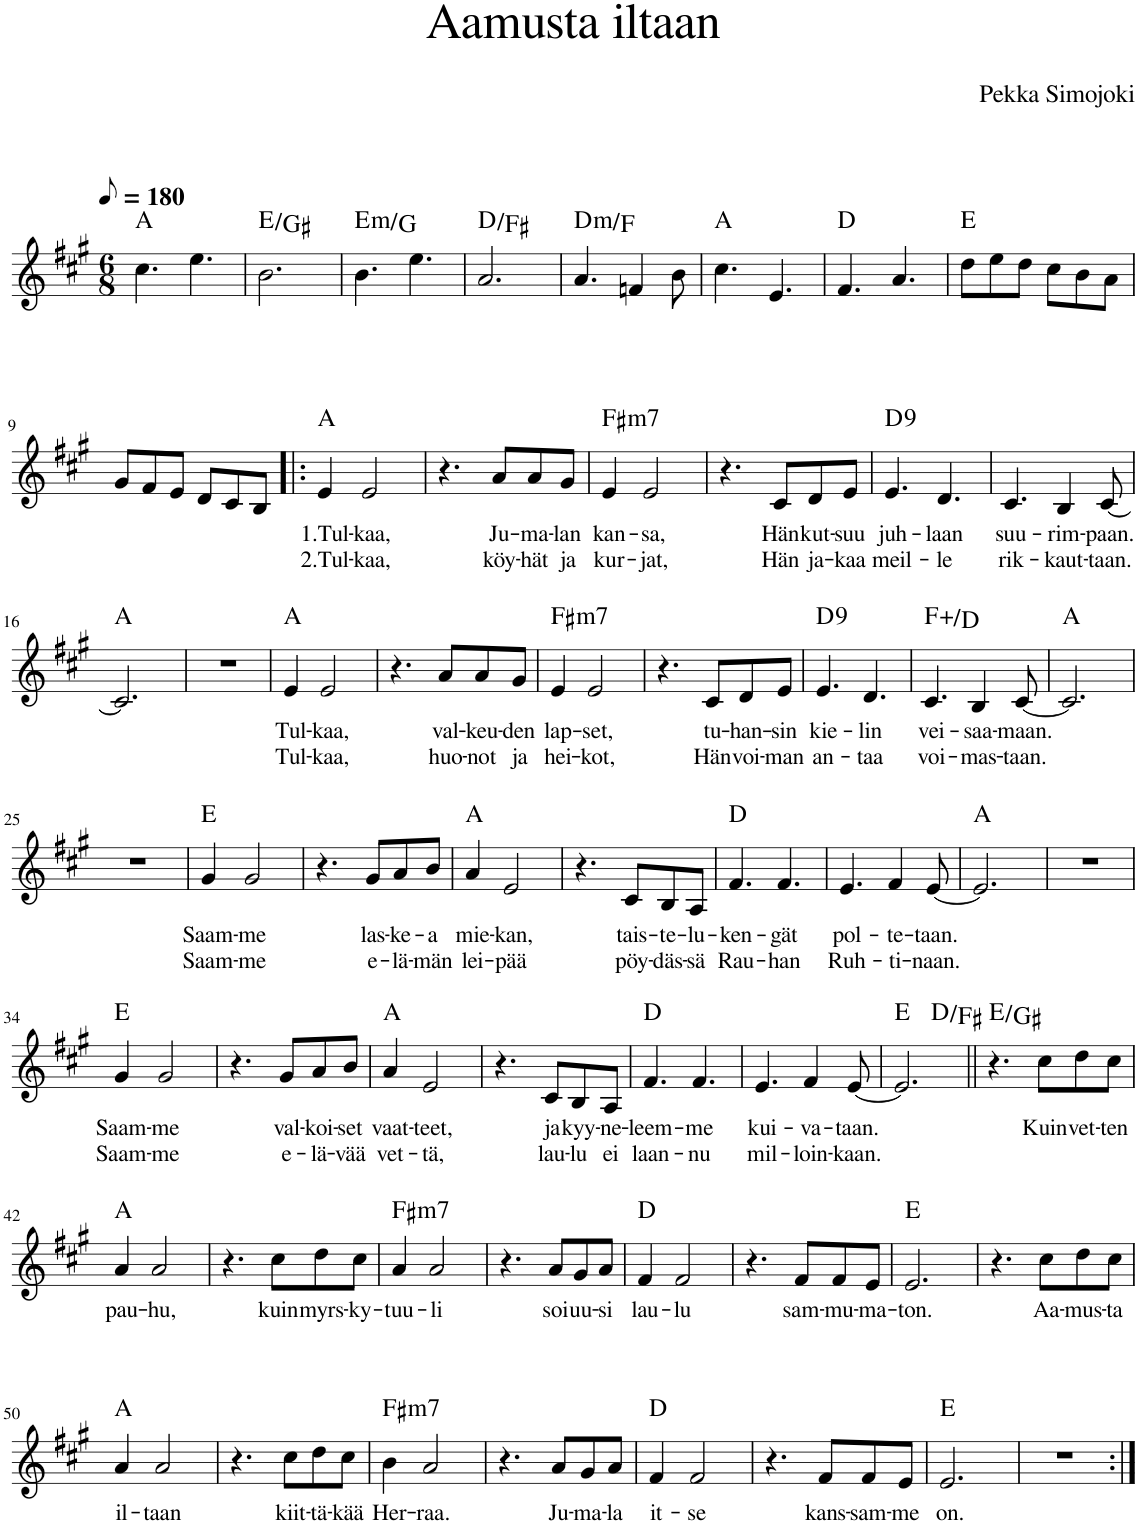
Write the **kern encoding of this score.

**kern	**text	**text	**harte
*part1	*part1	*part1	*part1
*staff1	*staff1	*staff1	*
*I"Piano	*	*	*
*I'Pno.	*	*	*
*clefG2	*	*	*
*k[f#c#g#]	*	*	*
*M6/8	*	*	*
*MM90	*	*	*
=1	=1	=1	=1
4.cc#\	.	.	A:maj
4.ee\	.	.	.
=2	=2	=2	=2
2.b\	.	.	E:maj/3
=3	=3	=3	=3
!	!	!	!LO:H:kt=m
4.b\	.	.	E:min/b3
4.ee\	.	.	.
=4	=4	=4	=4
2.a/	.	.	D:maj/3
=5	=5	=5	=5
!	!	!	!LO:H:kt=m
4.a/	.	.	D:min/b3
4fn/	.	.	.
8b\	.	.	.
=6	=6	=6	=6
4.cc#\	.	.	A:maj
4.e/	.	.	.
=7	=7	=7	=7
4.f#/	.	.	D:maj
4.a/	.	.	.
=8	=8	=8	=8
8dd\L	.	.	E:maj
8ee\	.	.	.
8dd\J	.	.	.
8cc#\L	.	.	.
8b\	.	.	.
8a\J	.	.	.
!!LO:LB:g=z
=9	=9	=9	=9
8g#/L	.	.	.
8f#/	.	.	.
8e/J	.	.	.
8d/L	.	.	.
8c#/	.	.	.
8B/J	.	.	.
=10!|:	=10!|:	=10!|:	=10!|:
!	!LO:LY:b	!LO:LY:b	!
4e/	1.Tul-	2.Tul-	A:maj
!	!LO:LY:b	!LO:LY:b	!
2e/	-kaa,	-kaa,	.
=11	=11	=11	=11
4.r	.	.	.
!	!LO:LY:b	!LO:LY:b	!
8a/L	Ju-	köy-	.
!	!LO:LY:b	!LO:LY:b	!
8a/	-ma-	-hät	.
!	!LO:LY:b	!LO:LY:b	!
8g#/J	-lan	ja	.
=12	=12	=12	=12
!	!LO:LY:b	!LO:LY:b	!LO:H:kt=m7
4e/	kan-	kur-	F#:min7
!	!LO:LY:b	!LO:LY:b	!
2e/	-sa,	-jat,	.
=13	=13	=13	=13
4.r	.	.	.
!	!LO:LY:b	!LO:LY:b	!
8c#/L	Hän	Hän	.
!	!LO:LY:b	!LO:LY:b	!
8d/	kut-	ja-	.
!	!LO:LY:b	!LO:LY:b	!
8e/J	-suu	-kaa	.
=14	=14	=14	=14
!	!LO:LY:b	!LO:LY:b	!LO:H:kt=9
4.e/	juh-	meil-	D:9
!	!LO:LY:b	!LO:LY:b	!
4.d/	-laan	-le	.
=15	=15	=15	=15
!	!LO:LY:b	!LO:LY:b	!
4.c#/	suu-	rik-	.
!	!LO:LY:b	!LO:LY:b	!
4B/	-rim-	-kaut-	.
!	!LO:LY:b	!LO:LY:b	!
[8c#/	-paan.	-taan.	.
!!LO:LB:g=z
=16	=16	=16	=16
2.c#/]	.	.	A:maj
=17	=17	=17	=17
2.r	.	.	.
=18	=18	=18	=18
!	!LO:LY:b	!LO:LY:b	!
4e/	Tul-	Tul-	A:maj
!	!LO:LY:b	!LO:LY:b	!
2e/	-kaa,	-kaa,	.
=19	=19	=19	=19
4.r	.	.	.
!	!LO:LY:b	!LO:LY:b	!
8a/L	val-	huo-	.
!	!LO:LY:b	!LO:LY:b	!
8a/	-keu-	-not	.
!	!LO:LY:b	!LO:LY:b	!
8g#/J	-den	ja	.
=20	=20	=20	=20
!	!LO:LY:b	!LO:LY:b	!LO:H:kt=m7
4e/	lap-	hei-	F#:min7
!	!LO:LY:b	!LO:LY:b	!
2e/	-set,	-kot,	.
=21	=21	=21	=21
4.r	.	.	.
!	!LO:LY:b	!LO:LY:b	!
8c#/L	tu-	Hän	.
!	!LO:LY:b	!LO:LY:b	!
8d/	-han-	voi-	.
!	!LO:LY:b	!LO:LY:b	!
8e/J	-sin	-man	.
=22	=22	=22	=22
!	!LO:LY:b	!LO:LY:b	!LO:H:kt=9
4.e/	kie-	an-	D:9
!	!LO:LY:b	!LO:LY:b	!
4.d/	-lin	-taa	.
=23	=23	=23	=23
!	!LO:LY:b	!LO:LY:b	!
4.c#/	vei-	voi-	F:aug/6
!	!LO:LY:b	!LO:LY:b	!
4B/	-saa-	-mas-	.
!	!LO:LY:b	!LO:LY:b	!
[8c#/	-maan.	-taan.	.
=24	=24	=24	=24
2.c#/]	.	.	A:maj
!!LO:LB:g=z
=25	=25	=25	=25
2.r	.	.	.
=26	=26	=26	=26
!	!LO:LY:b	!LO:LY:b	!
4g#/	Saam-	Saam-	E:maj
!	!LO:LY:b	!LO:LY:b	!
2g#/	-me	-me	.
=27	=27	=27	=27
4.r	.	.	.
!	!LO:LY:b	!LO:LY:b	!
8g#/L	las-	e-	.
!	!LO:LY:b	!LO:LY:b	!
8a/	-ke-	-lä-	.
!	!LO:LY:b	!LO:LY:b	!
8b/J	-a	-män	.
=28	=28	=28	=28
!	!LO:LY:b	!LO:LY:b	!
4a/	mie-	lei-	A:maj
!	!LO:LY:b	!LO:LY:b	!
2e/	-kan,	-pää	.
=29	=29	=29	=29
4.r	.	.	.
!	!LO:LY:b	!LO:LY:b	!
8c#/L	tais-	pöy-	.
!	!LO:LY:b	!LO:LY:b	!
8B/	-te-	-däs-	.
!	!LO:LY:b	!LO:LY:b	!
8A/J	-lu-	-sä	.
=30	=30	=30	=30
!	!LO:LY:b	!LO:LY:b	!
4.f#/	-ken-	Rau-	D:maj
!	!LO:LY:b	!LO:LY:b	!
4.f#/	-gät	-han	.
=31	=31	=31	=31
!	!LO:LY:b	!LO:LY:b	!
4.e/	pol-	Ruh-	.
!	!LO:LY:b	!LO:LY:b	!
4f#/	-te-	-ti-	.
!	!LO:LY:b	!LO:LY:b	!
[8e/	-taan.	-naan.	.
=32	=32	=32	=32
2.e/]	.	.	A:maj
=33	=33	=33	=33
2.r	.	.	.
!!LO:LB:g=z
=34	=34	=34	=34
!	!LO:LY:b	!LO:LY:b	!
4g#/	Saam-	Saam-	E:maj
!	!LO:LY:b	!LO:LY:b	!
2g#/	-me	-me	.
=35	=35	=35	=35
4.r	.	.	.
!	!LO:LY:b	!LO:LY:b	!
8g#/L	val-	e-	.
!	!LO:LY:b	!LO:LY:b	!
8a/	-koi-	-lä-	.
!	!LO:LY:b	!LO:LY:b	!
8b/J	-set	-vää	.
=36	=36	=36	=36
!	!LO:LY:b	!LO:LY:b	!
4a/	vaat-	vet-	A:maj
!	!LO:LY:b	!LO:LY:b	!
2e/	-teet,	-tä,	.
=37	=37	=37	=37
4.r	.	.	.
!	!LO:LY:b	!LO:LY:b	!
8c#/L	ja	lau-	.
!	!LO:LY:b	!LO:LY:b	!
8B/	kyy-	-lu	.
!	!LO:LY:b	!LO:LY:b	!
8A/J	-ne-	ei	.
=38	=38	=38	=38
!	!LO:LY:b	!LO:LY:b	!
4.f#/	-leem-	laan-	D:maj
!	!LO:LY:b	!LO:LY:b	!
4.f#/	-me	-nu	.
=39	=39	=39	=39
!	!LO:LY:b	!LO:LY:b	!
4.e/	kui-	mil-	.
!	!LO:LY:b	!LO:LY:b	!
4f#/	-va-	-loin-	.
!	!LO:LY:b	!LO:LY:b	!
[8e/	-taan.	-kaan.	.
=40	=40	=40	=40
*^	*	*	*
2.e/]	4.ryy	.	.	E:maj
.	4.ryy	.	.	D:maj/3
*v	*v	*	*	*
=41||	=41||	=41||	=41||
4.r	.	.	E:maj/3
!	!LO:LY:b	!	!
8cc#\L	Kuin	.	.
!	!LO:LY:b	!	!
8dd\	vet-	.	.
!	!LO:LY:b	!	!
8cc#\J	-ten	.	.
!!LO:LB:g=z
=42	=42	=42	=42
!	!LO:LY:b	!	!
4a/	pau-	.	A:maj
!	!LO:LY:b	!	!
2a/	-hu,	.	.
=43	=43	=43	=43
4.r	.	.	.
!	!LO:LY:b	!	!
8cc#\L	kuin	.	.
!	!LO:LY:b	!	!
8dd\	myrs-	.	.
!	!LO:LY:b	!	!
8cc#\J	-ky-	.	.
=44	=44	=44	=44
!	!LO:LY:b	!	!LO:H:kt=m7
4a/	-tuu-	.	F#:min7
!	!LO:LY:b	!	!
2a/	-li	.	.
=45	=45	=45	=45
4.r	.	.	.
!	!LO:LY:b	!	!
8a/L	soi	.	.
!	!LO:LY:b	!	!
8g#/	uu-	.	.
!	!LO:LY:b	!	!
8a/J	-si	.	.
=46	=46	=46	=46
!	!LO:LY:b	!	!
4f#/	lau-	.	D:maj
!	!LO:LY:b	!	!
2f#/	-lu	.	.
=47	=47	=47	=47
4.r	.	.	.
!	!LO:LY:b	!	!
8f#/L	sam-	.	.
!	!LO:LY:b	!	!
8f#/	-mu-	.	.
!	!LO:LY:b	!	!
8e/J	-ma-	.	.
=48	=48	=48	=48
!	!LO:LY:b	!	!
2.e/	-ton.	.	E:maj
=49	=49	=49	=49
4.r	.	.	.
!	!LO:LY:b	!	!
8cc#\L	Aa-	.	.
!	!LO:LY:b	!	!
8dd\	-mus-	.	.
!	!LO:LY:b	!	!
8cc#\J	-ta	.	.
!!LO:LB:g=z
=50	=50	=50	=50
!	!LO:LY:b	!	!
4a/	il-	.	A:maj
!	!LO:LY:b	!	!
2a/	-taan	.	.
=51	=51	=51	=51
4.r	.	.	.
!	!LO:LY:b	!	!
8cc#\L	kiit-	.	.
!	!LO:LY:b	!	!
8dd\	-tä-	.	.
!	!LO:LY:b	!	!
8cc#\J	-kää	.	.
=52	=52	=52	=52
!	!LO:LY:b	!	!LO:H:kt=m7
4b\	Her-	.	F#:min7
!	!LO:LY:b	!	!
2a/	-raa.	.	.
=53	=53	=53	=53
4.r	.	.	.
!	!LO:LY:b	!	!
8a/L	Ju-	.	.
!	!LO:LY:b	!	!
8g#/	-ma-	.	.
!	!LO:LY:b	!	!
8a/J	-la	.	.
=54	=54	=54	=54
!	!LO:LY:b	!	!
4f#/	it-	.	D:maj
!	!LO:LY:b	!	!
2f#/	-se	.	.
=55	=55	=55	=55
4.r	.	.	.
!	!LO:LY:b	!	!
8f#/L	kans-	.	.
!	!LO:LY:b	!	!
8f#/	-sam-	.	.
!	!LO:LY:b	!	!
8e/J	-me	.	.
=56	=56	=56	=56
!	!LO:LY:b	!	!
2.e/	on.	.	E:maj
=57	=57	=57	=57
2.r	.	.	.
=:|!	=:|!	=:|!	=:|!
*-	*-	*-	*-
